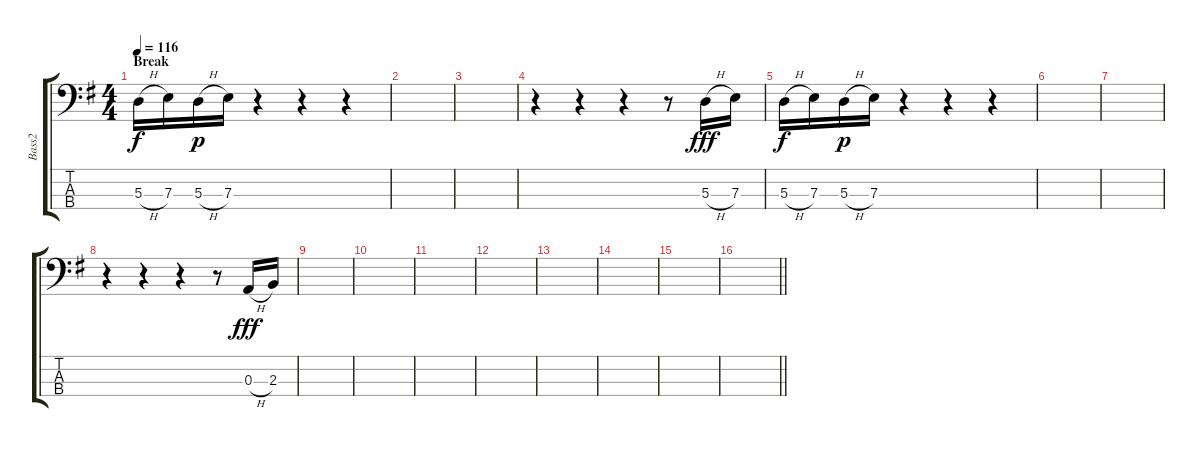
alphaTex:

\track ("Bass2" "Bass2") {instrument electricbasspick}
\staff {score tabs}
\tuning (G2 D2 A1 E1) {hide}
\ts (4 4)
\section ("" "Break")
\tempo 116
\clef f4
\ks g
5.3{h}.16{dy f} 7.3.16 5.3{h}.16{dy p} 7.3.16 r.4 r.4 r.4 |
|
|
r.4 r.4 r.4 r.8 5.3{h}.16{dy fff} 7.3.16 |
5.3{h}.16{dy f} 7.3.16 5.3{h}.16{dy p} 7.3.16 r.4 r.4 r.4 |
|
|
r.4 r.4 r.4 r.8 0.3{h}.16{dy fff} 2.3.16 |
|
|
|
|
|
|
|
\barLineRight lightlight
